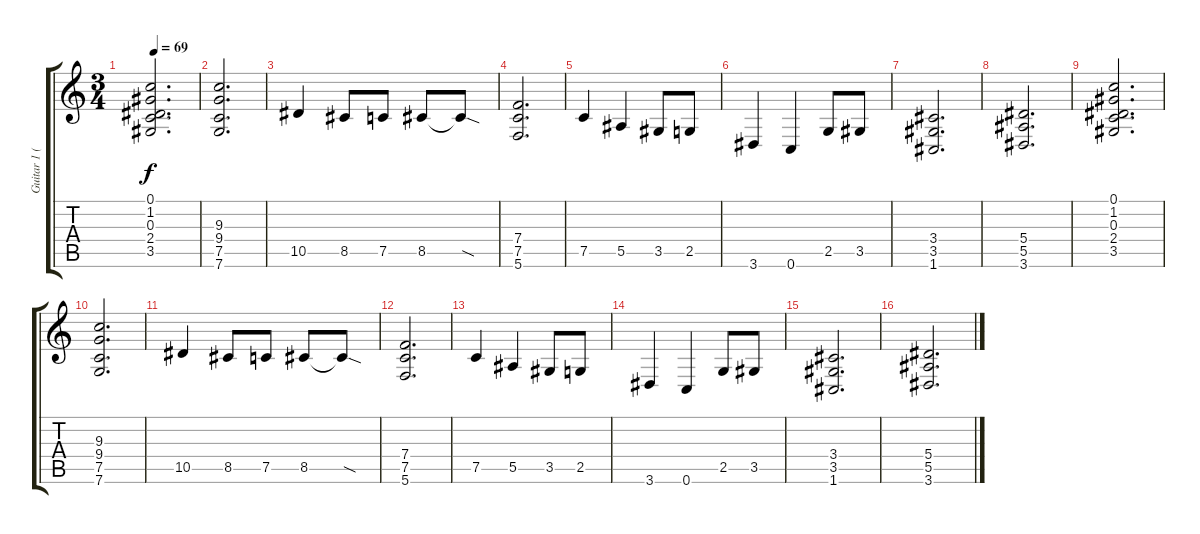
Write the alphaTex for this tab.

\track ("Guitar 1 (Distortion)" "Guitar 1 (") {instrument distortionguitar}
\staff {score tabs}
\tuning (C4 G3 Eb3 Bb2 F2 C2) {hide}
\ts (3 4)
\tempo 69
\clef g2
\ks c
(0.1 1.2 0.3 2.4 3.5).2{d dy f} |
(9.3 9.4 7.5 7.6).2{d} |
10.5.4 8.5.8 7.5.8 8.5.8 8.5{sod t}.8 |
(7.4 7.5 5.6).2{d} |
7.5.4 5.5.4 3.5.8 2.5.8 |
3.6.4 0.6.4 2.5.8 3.5.8 |
(3.4 3.5 1.6).2{d} |
(5.4 5.5 3.6).2{d} |
(0.1 1.2 0.3 2.4 3.5).2{d} |
(9.3 9.4 7.5 7.6).2{d} |
10.5.4 8.5.8 7.5.8 8.5.8 8.5{sod t}.8 |
(7.4 7.5 5.6).2{d} |
7.5.4 5.5.4 3.5.8 2.5.8 |
3.6.4 0.6.4 2.5.8 3.5.8 |
(3.4 3.5 1.6).2{d} |
(5.4 5.5 3.6).2{d}
